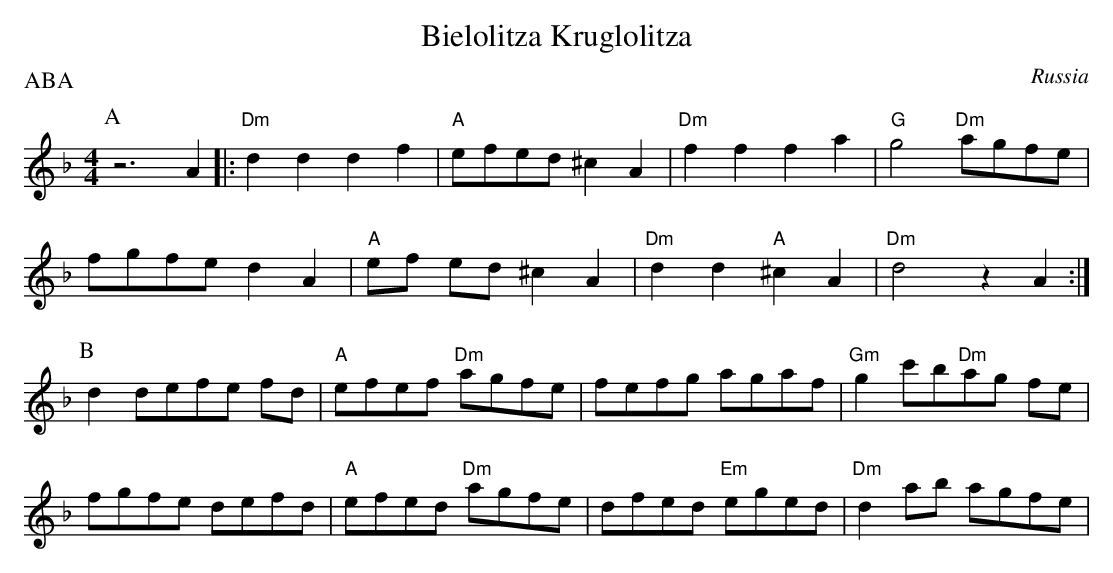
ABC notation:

X:1
T: Bielolitza Kruglolitza
O: Russia
P: ABA
L: 1/8
M: 4/4
K: Dm
P: A
z6 A2 |: "Dm"d2 d2 d2 f2 | "A"efed ^c2 A2 | "Dm"f2 f2 f2 a2 | "G"g4 "Dm"agfe |
 fgfe d2 A2 | "A"ef ed ^c2 A2 | "Dm"d2 d2 "A"^c2 A2 | "Dm"d4 z2 A2 :|
P: B
d2 defe fd | "A"efef "Dm"agfe | fefg agaf | "Gm"g2 c'b"Dm"ag fe |
fgfe defd | "A"efed "Dm"agfe | dfed "Em"eged | "Dm"d2 ab agfe |
